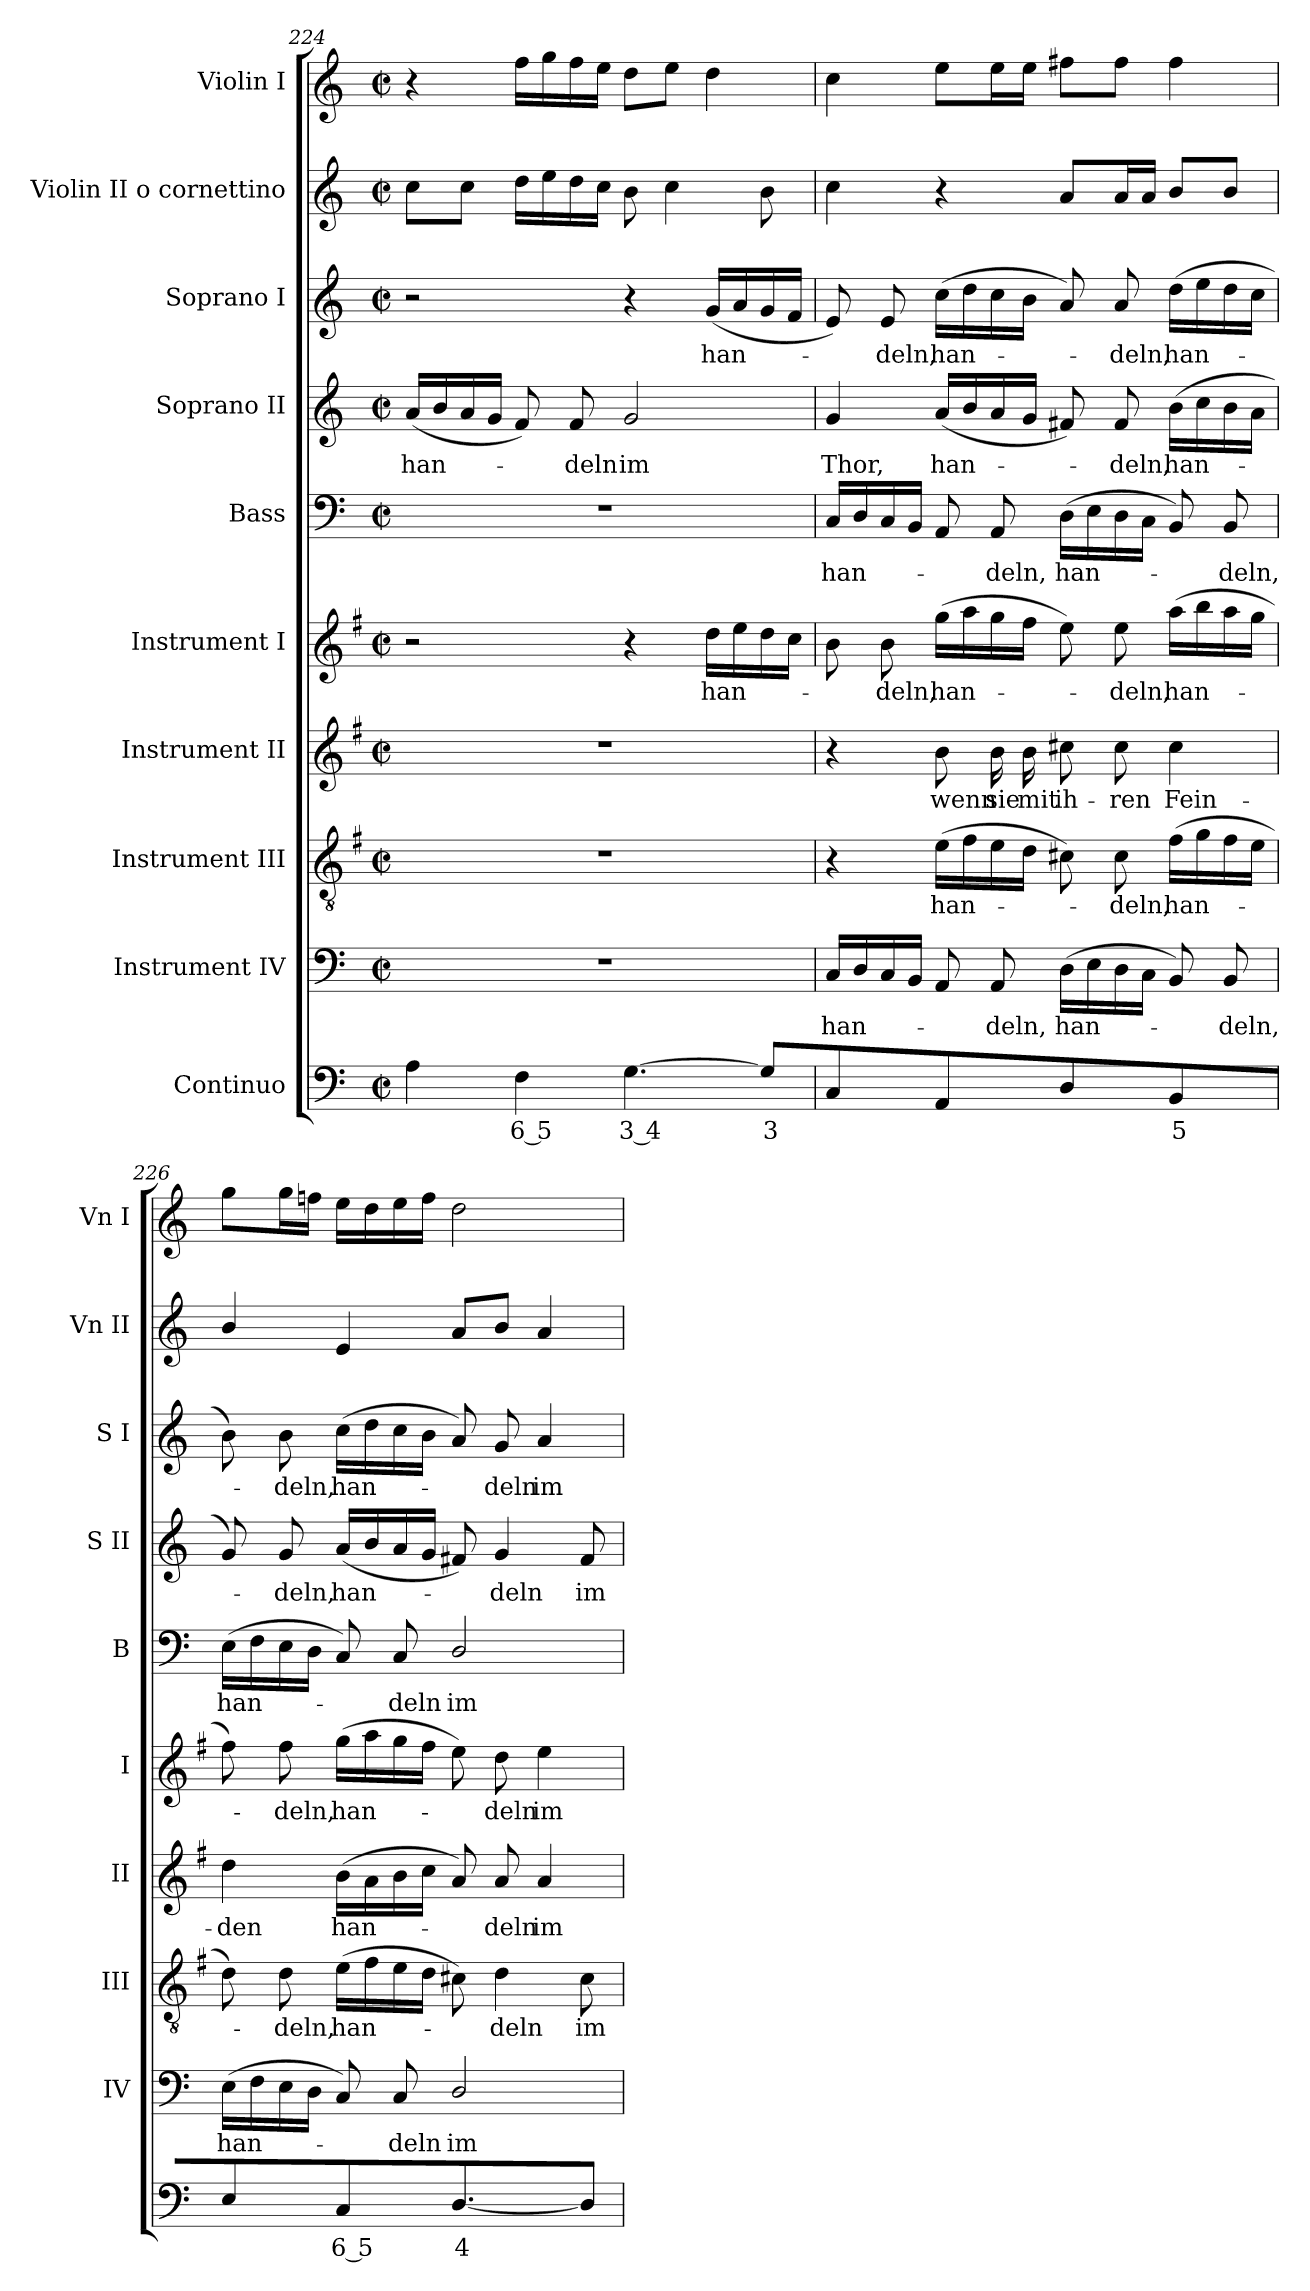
**kern	**text	**kern	**text	**kern	**text	**kern	**text	**kern	**text	**kern	**text	**kern	**text	**kern	**text	**kern	**kern
*part10	*part10	*part9	*part9	*part8	*part8	*part7	*part7	*part6	*part6	*part5	*part5	*part4	*part4	*part3	*part3	*part2	*part1
*staff10	*staff10	*staff9	*staff9	*staff8	*staff8	*staff7	*staff7	*staff6	*staff6	*staff5	*staff5	*staff4	*staff4	*staff3	*staff3	*staff2	*staff1
*I"Continuo	*	*I"Instrument IV	*	*I"Instrument III	*	*I"Instrument II	*	*I"Instrument I	*	*I"Bass	*	*I"Soprano II	*	*I"Soprano I	*	*I"Violin II o cornettino	*I"Violin I
*	*	*I'IV	*	*I'III	*	*I'II	*	*I'I	*	*I'B	*	*I'S II	*	*I'S I	*	*I'Vn II	*I'Vn I
!!LO:LB:g=z
*clefF4	*	*clefF4	*	*clefGv2	*	*clefG2	*	*clefG2	*	*clefF4	*	*clefG2	*	*clefG2	*	*clefG2	*clefG2
*	*	*	*	*ITrd4c7	*	*ITrd4c7	*	*ITrd4c7	*	*	*	*	*	*	*	*	*
*k[]	*	*k[]	*	*k[]	*	*k[]	*	*k[]	*	*k[]	*	*k[]	*	*k[]	*	*k[]	*k[]
*C:	*	*C:	*	*C:	*	*C:	*	*C:	*	*C:	*	*C:	*	*C:	*	*C:	*C:
*M2/2	*	*M2/2	*	*M2/2	*	*M2/2	*	*M2/2	*	*M2/2	*	*M2/2	*	*M2/2	*	*M2/2	*M2/2
*met(c|)	*	*met(c|)	*	*met(c|)	*	*met(c|)	*	*met(c|)	*	*met(c|)	*	*met(c|)	*	*met(c|)	*	*met(c|)	*met(c|)
=224	=224	=224	=224	=224	=224	=224	=224	=224	=224	=224	=224	=224	=224	=224	=224	=224	=224
!	!	!	!	!	!	!	!	!	!	!	!	!	!LO:LY:b	!	!	!	!
4A	.	1r	.	1r	.	1r	.	2r	.	1r	.	(<16aLL	han-	2r	.	8ccL	4r
.	.	.	.	.	.	.	.	.	.	.	.	16b	.	.	.	.	.
.	.	.	.	.	.	.	.	.	.	.	.	16a	.	.	.	8ccJ	.
.	.	.	.	.	.	.	.	.	.	.	.	16gJJ	.	.	.	.	.
!	!LO:LY:b	!	!	!	!	!	!	!	!	!	!	!	!	!	!	!	!
4F	6 5	.	.	.	.	.	.	.	.	.	.	8f)	.	.	.	16ddLL	16ffLL
.	.	.	.	.	.	.	.	.	.	.	.	.	.	.	.	16ee	16gg
!	!	!	!	!	!	!	!	!	!	!	!	!	!LO:LY:b	!	!	!	!
.	.	.	.	.	.	.	.	.	.	.	.	8f	deln	.	.	16dd	16ff
.	.	.	.	.	.	.	.	.	.	.	.	.	.	.	.	16ccJJ	16eeJJ
!	!LO:LY:b	!	!	!	!	!	!	!	!	!	!	!	!LO:LY:b	!	!	!	!
[4.G	3 4	.	.	.	.	.	.	4r	.	.	.	2g	im	4r	.	8b	8ddL
.	.	.	.	.	.	.	.	.	.	.	.	.	.	.	.	4cc	8eeJ
!	!	!	!	!	!	!	!	!	!LO:LY:b	!	!	!	!	!	!LO:LY:b	!	!
.	.	.	.	.	.	.	.	16gLL	han-	.	.	.	.	(<16gLL	han-	.	4dd
.	.	.	.	.	.	.	.	16a	.	.	.	.	.	16a	.	.	.
!	!LO:LY:b	!	!	!	!	!	!	!	!	!	!	!	!	!	!	!	!
8GL]	3	.	.	.	.	.	.	16g	.	.	.	.	.	16g	.	8b	.
.	.	.	.	.	.	.	.	16fJJ	.	.	.	.	.	16fJJ	.	.	.
=225	=225	=225	=225	=225	=225	=225	=225	=225	=225	=225	=225	=225	=225	=225	=225	=225	=225
!	!	!	!LO:LY:b	!	!	!	!	!	!	!	!LO:LY:b	!	!LO:LY:b	!	!	!	!
4C	.	16CLL	han-	4r	.	4r	.	8e	.	16CLL	han-	4g	Thor,	8e)	.	4cc	4cc
.	.	16D	.	.	.	.	.	.	.	16D	.	.	.	.	.	.	.
!	!	!	!	!	!	!	!	!	!LO:LY:b	!	!	!	!	!	!LO:LY:b	!	!
.	.	16C	.	.	.	.	.	8e	deln,	16C	.	.	.	8e	deln,	.	.
.	.	16BBJJ	.	.	.	.	.	.	.	16BBJJ	.	.	.	.	.	.	.
!	!	!	!	!	!LO:LY:b	!	!LO:LY:b	!	!LO:LY:b	!	!	!	!LO:LY:b	!	!LO:LY:b	!	!
4AA	.	8AA	.	(<16ALL	han-	8e	wenn	(>16ccLL	han-	8AA	.	(<16aLL	han-	(>16ccLL	han-	4r	8eeL
.	.	.	.	16B	.	.	.	16dd	.	.	.	16b	.	16dd	.	.	.
!	!	!	!LO:LY:b	!	!	!	!LO:LY:b	!	!	!	!LO:LY:b	!	!	!	!	!	!
.	.	8AA	deln,	16A	.	16e	sie	16cc	.	8AA	deln,	16a	.	16cc	.	.	16eeL
!	!	!	!	!	!	!	!LO:LY:b	!	!	!	!	!	!	!	!	!	!
.	.	.	.	16GJJ	.	16e	mit	16bJJ	.	.	.	16gJJ	.	16bJJ	.	.	16eeJJ
!	!	!	!LO:LY:b	!	!	!	!LO:LY:b	!	!	!	!LO:LY:b	!	!	!	!	!	!
4D/	.	(>16DLL	han-	8F#X)	.	8f#X	ih-	8a)	.	(>16DLL	han-	8f#X)	.	8a)	.	8aL	8ff#XL
.	.	16E	.	.	.	.	.	.	.	16E	.	.	.	.	.	.	.
!	!	!	!	!	!LO:LY:b	!	!LO:LY:b	!	!LO:LY:b	!	!	!	!LO:LY:b	!	!LO:LY:b	!	!
.	.	16D	.	8F#	deln,	8f#	-ren	8a	deln,	16D	.	8f#	deln,	8a	deln,	16aL	8ff#J
.	.	16CJJ	.	.	.	.	.	.	.	16CJJ	.	.	.	.	.	16aJJ	.
!	!LO:LY:b	!	!	!	!LO:LY:b	!	!LO:LY:b	!	!LO:LY:b	!	!	!	!LO:LY:b	!	!LO:LY:b	!	!
4BB	5	8BB)	.	(>16BLL	han-	4f#	Fein-	(>16ddLL	han-	8BB)	.	(>16bLL	han-	(>16ddLL	han-	8b/L	4ff#
.	.	.	.	16c	.	.	.	16ee	.	.	.	16cc	.	16ee	.	.	.
!	!	!	!LO:LY:b	!	!	!	!	!	!	!	!LO:LY:b	!	!	!	!	!	!
.	.	8BB	deln,	16B	.	.	.	16dd	.	8BB	deln,	16b	.	16dd	.	8b/J	.
.	.	.	.	16AJJ	.	.	.	16ccJJ	.	.	.	16aJJ	.	16ccJJ	.	.	.
=226	=226	=226	=226	=226	=226	=226	=226	=226	=226	=226	=226	=226	=226	=226	=226	=226	=226
!	!	!	!LO:LY:b	!	!	!	!LO:LY:b	!	!	!	!LO:LY:b	!	!	!	!	!	!
4E	.	(>16ELL	han-	8G)	.	4g	-den	8b)	.	(>16ELL	han-	8g)	.	8b)	.	4b/	8ggL
.	.	16F	.	.	.	.	.	.	.	16F	.	.	.	.	.	.	.
!	!	!	!	!	!LO:LY:b	!	!	!	!LO:LY:b	!	!	!	!LO:LY:b	!	!LO:LY:b	!	!
.	.	16E	.	8G	deln,	.	.	8b	deln,	16E	.	8g	deln,	8b	deln,	.	16ggL
.	.	16DJJ	.	.	.	.	.	.	.	16DJJ	.	.	.	.	.	.	16ffnJJ
!	!LO:LY:b	!	!	!	!LO:LY:b	!	!LO:LY:b	!	!LO:LY:b	!	!	!	!LO:LY:b	!	!LO:LY:b	!	!
4C	6 5	8C)	.	(<16ALL	han-	(<16eLL	han-	(>16ccLL	han-	8C)	.	(<16aLL	han-	(>16ccLL	han-	4e	16eeLL
.	.	.	.	16B	.	16d	.	16dd	.	.	.	16b	.	16dd	.	.	16dd
!	!	!	!LO:LY:b	!	!	!	!	!	!	!	!LO:LY:b	!	!	!	!	!	!
.	.	8C	deln	16A	.	16e	.	16cc	.	8C	deln	16a	.	16cc	.	.	16ee
.	.	.	.	16GJJ	.	16fJJ	.	16bJJ	.	.	.	16gJJ	.	16bJJ	.	.	16ffJJ
!	!LO:LY:b	!	!LO:LY:b	!	!	!	!	!	!	!	!LO:LY:b	!	!	!	!	!	!
[4.D/	4	2D/	im	8F#X)	.	8d)	.	8a)	.	2D/	im	8f#X)	.	8a)	.	8aL	2dd
!	!	!	!	!	!LO:LY:b	!	!LO:LY:b	!	!LO:LY:b	!	!	!	!LO:LY:b	!	!LO:LY:b	!	!
.	.	.	.	4G	deln	8d	deln	8g	deln	.	.	4g	deln	8g	deln	8bJ	.
!	!	!	!	!	!	!	!LO:LY:b	!	!LO:LY:b	!	!	!	!	!	!LO:LY:b	!	!
.	.	.	.	.	.	4d	im	4a	im	.	.	.	.	4a	im	4a	.
!	!	!	!	!	!LO:LY:b	!	!	!	!	!	!	!	!LO:LY:b	!	!	!	!
8D/J]	.	.	.	8F#	im	.	.	.	.	.	.	8f#	im	.	.	.	.
=	=	=	=	=	=	=	=	=	=	=	=	=	=	=	=	=	=
*-	*-	*-	*-	*-	*-	*-	*-	*-	*-	*-	*-	*-	*-	*-	*-	*-	*-
